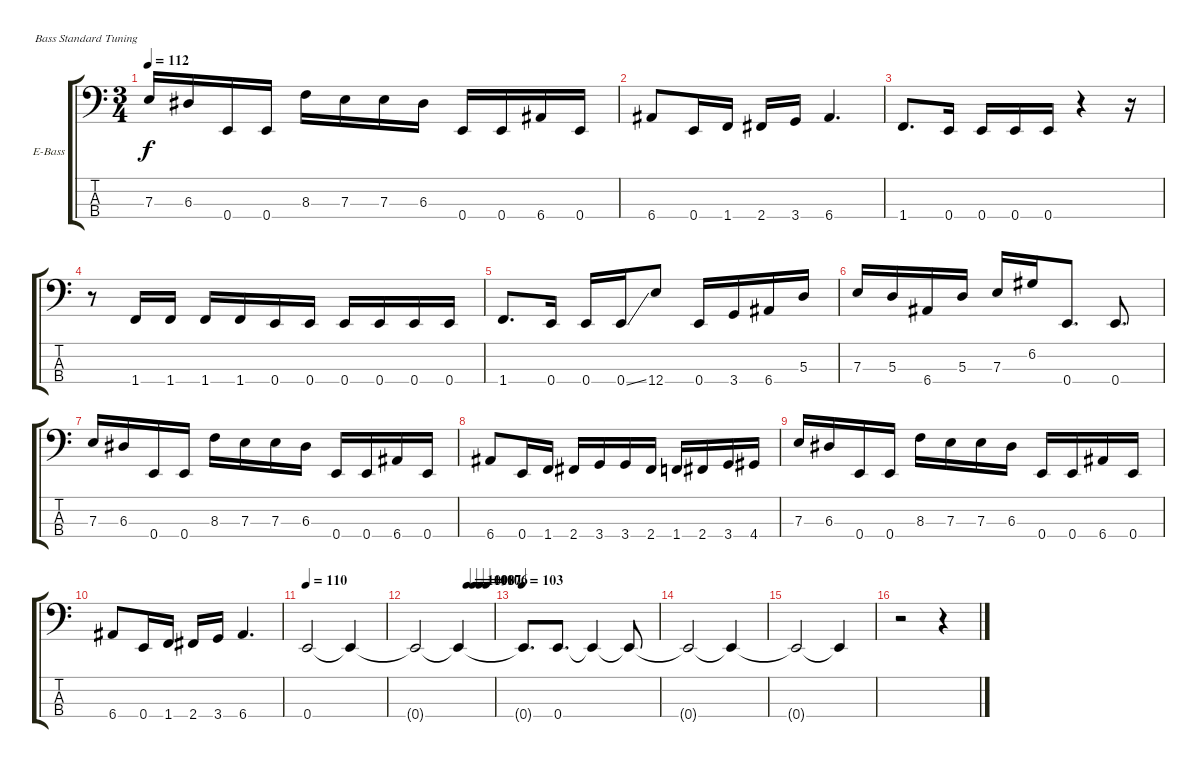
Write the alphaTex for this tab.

\bracketExtendMode groupsimilarinstruments
\firstSystemTrackNameOrientation horizontal
\otherSystemsTrackNameOrientation horizontal
\track ("Bass" "E-Bass") {instrument electricbassfinger}
\staff {score tabs}
\tuning (G2 D2 A1 E1)
\ts (3 4)
\tempo 112
\clef f4
\ks c
7.3.16{dy f} 6.3.16 0.4.16 0.4.16 8.3.16 7.3.16 7.3.16 6.3.16 0.4.16 0.4.16 6.4.16 0.4.16 |
6.4.8 0.4.16 1.4.16 2.4.16 3.4.16 6.4.4{d} |
1.4.8{d} 0.4.16 0.4.16 0.4.16 0.4.16 r.4 r.16 |
r.8 1.4.16 1.4.16 1.4.16 1.4.16 0.4.16 0.4.16 0.4.16 0.4.16 0.4.16 0.4.16 |
1.4.8{d} 0.4.16 0.4.16 0.4{ss}.16 12.4.8 0.4.16 3.4.16 6.4.16 5.3.16 |
7.3.16 5.3.16 6.4.16 5.3.16 7.3.16 6.2.16 0.4.8{d} 0.4.8{d} |
7.3.16 6.3.16 0.4.16 0.4.16 8.3.16 7.3.16 7.3.16 6.3.16 0.4.16 0.4.16 6.4.16 0.4.16 |
6.4.8 0.4.16 1.4.16 2.4.16 3.4.16 3.4.16 2.4.16 1.4.16 2.4.16 3.4.16 4.4.16 |
7.3.16 6.3.16 0.4.16 0.4.16 8.3.16 7.3.16 7.3.16 6.3.16 0.4.16 0.4.16 6.4.16 0.4.16 |
6.4.8 0.4.16 1.4.16 2.4.16 3.4.16 6.4.4{d} |
\tempo 110
0.4.2 0.4{t}.4 |
\tempo (109 0.666667)
\tempo (108 0.75)
\tempo (107 0.833333)
\tempo (106 0.916667)
0.4{t}.2 0.4{t}.4 |
\tempo 103
0.4{t}.8{d} 0.4.8{d} 0.4{t}.4 0.4{t}.8 |
0.4{t}.2 0.4{t}.4 |
0.4{t}.2 0.4{t}.4 |
r.2 r.4
